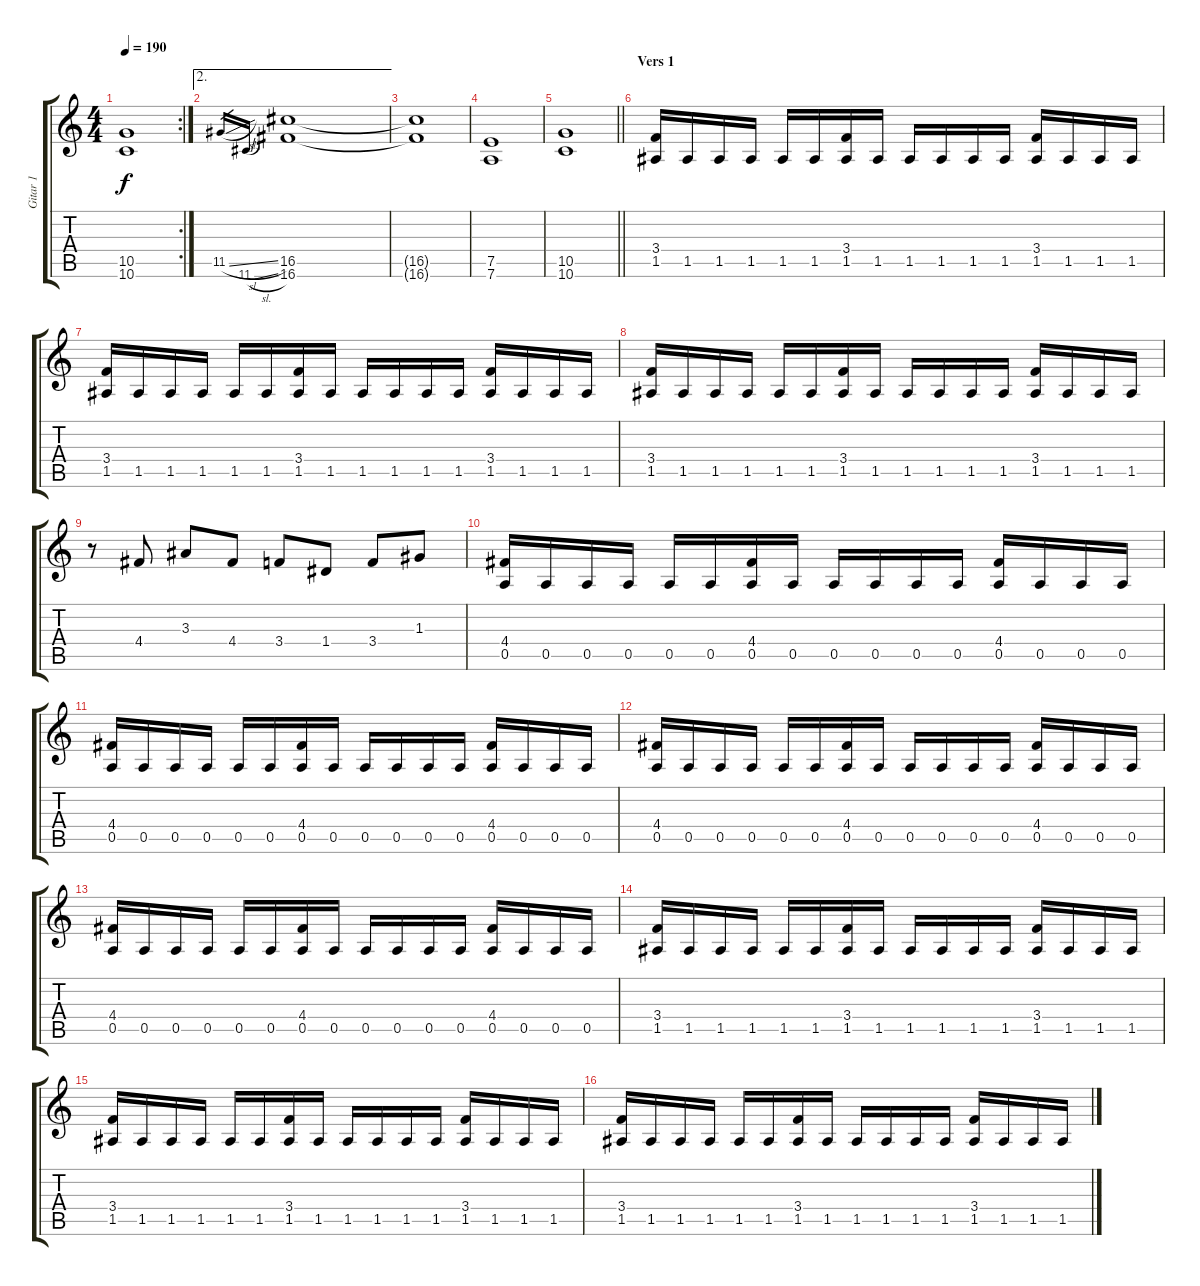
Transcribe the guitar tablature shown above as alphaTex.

\track ("Gitar 1" "Gitar 1") {instrument distortionguitar}
\staff {score tabs}
\tuning (E4 B3 G3 D3 A2 D2) {hide}
\rc 2
\ts (4 4)
\tempo 190
\clef g2
\ks c
(10.5 10.6).1{dy f} |
\ae 2
11.5{sl}.16{gr} 11.6{sl}.16{gr} (16.5 16.6).1 |
(16.5{t} 16.6{t}).1 |
(7.5 7.6).1 |
\barLineRight lightlight
(10.5 10.6).1 |
\section ("" "Vers 1")
(3.4 1.5).16 1.5.16 1.5.16 1.5.16 1.5.16 1.5.16 (3.4 1.5).16 1.5.16 1.5.16 1.5.16 1.5.16 1.5.16 (3.4 1.5).16 1.5.16 1.5.16 1.5.16 |
(3.4 1.5).16 1.5.16 1.5.16 1.5.16 1.5.16 1.5.16 (3.4 1.5).16 1.5.16 1.5.16 1.5.16 1.5.16 1.5.16 (3.4 1.5).16 1.5.16 1.5.16 1.5.16 |
(3.4 1.5).16 1.5.16 1.5.16 1.5.16 1.5.16 1.5.16 (3.4 1.5).16 1.5.16 1.5.16 1.5.16 1.5.16 1.5.16 (3.4 1.5).16 1.5.16 1.5.16 1.5.16 |
r.8 4.4.8 3.3.8 4.4.8 3.4.8 1.4.8 3.4.8 1.3.8 |
(4.4 0.5).16 0.5.16 0.5.16 0.5.16 0.5.16 0.5.16 (4.4 0.5).16 0.5.16 0.5.16 0.5.16 0.5.16 0.5.16 (4.4 0.5).16 0.5.16 0.5.16 0.5.16 |
(4.4 0.5).16 0.5.16 0.5.16 0.5.16 0.5.16 0.5.16 (4.4 0.5).16 0.5.16 0.5.16 0.5.16 0.5.16 0.5.16 (4.4 0.5).16 0.5.16 0.5.16 0.5.16 |
(4.4 0.5).16 0.5.16 0.5.16 0.5.16 0.5.16 0.5.16 (4.4 0.5).16 0.5.16 0.5.16 0.5.16 0.5.16 0.5.16 (4.4 0.5).16 0.5.16 0.5.16 0.5.16 |
(4.4 0.5).16 0.5.16 0.5.16 0.5.16 0.5.16 0.5.16 (4.4 0.5).16 0.5.16 0.5.16 0.5.16 0.5.16 0.5.16 (4.4 0.5).16 0.5.16 0.5.16 0.5.16 |
(3.4 1.5).16 1.5.16 1.5.16 1.5.16 1.5.16 1.5.16 (3.4 1.5).16 1.5.16 1.5.16 1.5.16 1.5.16 1.5.16 (3.4 1.5).16 1.5.16 1.5.16 1.5.16 |
(3.4 1.5).16 1.5.16 1.5.16 1.5.16 1.5.16 1.5.16 (3.4 1.5).16 1.5.16 1.5.16 1.5.16 1.5.16 1.5.16 (3.4 1.5).16 1.5.16 1.5.16 1.5.16 |
(3.4 1.5).16 1.5.16 1.5.16 1.5.16 1.5.16 1.5.16 (3.4 1.5).16 1.5.16 1.5.16 1.5.16 1.5.16 1.5.16 (3.4 1.5).16 1.5.16 1.5.16 1.5.16
